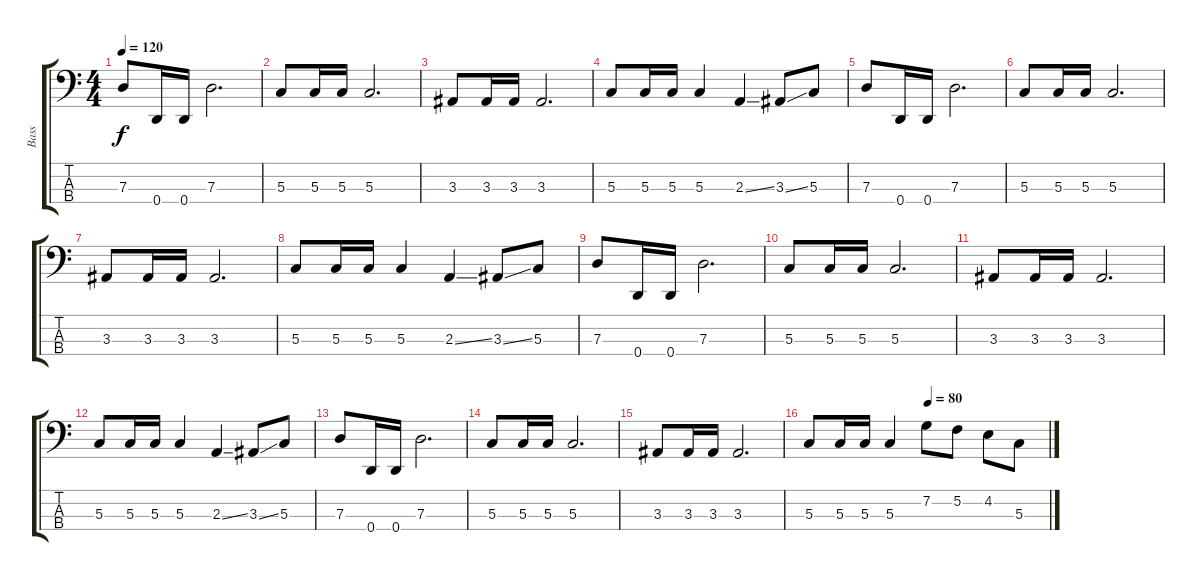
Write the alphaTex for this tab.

\track ("Bass" "Bass") {instrument electricbasspick}
\staff {score tabs}
\tuning (F2 C2 G1 D1) {hide}
\ts (4 4)
\tempo 120
\clef f4
\ks c
7.3.8{dy f} 0.4.16 0.4.16 7.3.2{d} |
5.3.8 5.3.16 5.3.16 5.3.2{d} |
3.3.8 3.3.16 3.3.16 3.3.2{d} |
5.3.8 5.3.16 5.3.16 5.3.4 2.3{ss}.4 3.3{ss}.8 5.3.8 |
7.3.8 0.4.16 0.4.16 7.3.2{d} |
5.3.8 5.3.16 5.3.16 5.3.2{d} |
3.3.8 3.3.16 3.3.16 3.3.2{d} |
5.3.8 5.3.16 5.3.16 5.3.4 2.3{ss}.4 3.3{ss}.8 5.3.8 |
7.3.8 0.4.16 0.4.16 7.3.2{d} |
5.3.8 5.3.16 5.3.16 5.3.2{d} |
3.3.8 3.3.16 3.3.16 3.3.2{d} |
5.3.8 5.3.16 5.3.16 5.3.4 2.3{ss}.4 3.3{ss}.8 5.3.8 |
7.3.8 0.4.16 0.4.16 7.3.2{d} |
5.3.8 5.3.16 5.3.16 5.3.2{d} |
3.3.8 3.3.16 3.3.16 3.3.2{d} |
\tempo (80 0.5)
5.3.8 5.3.16 5.3.16 5.3.4 7.2.8 5.2.8 4.2.8 5.3.8
